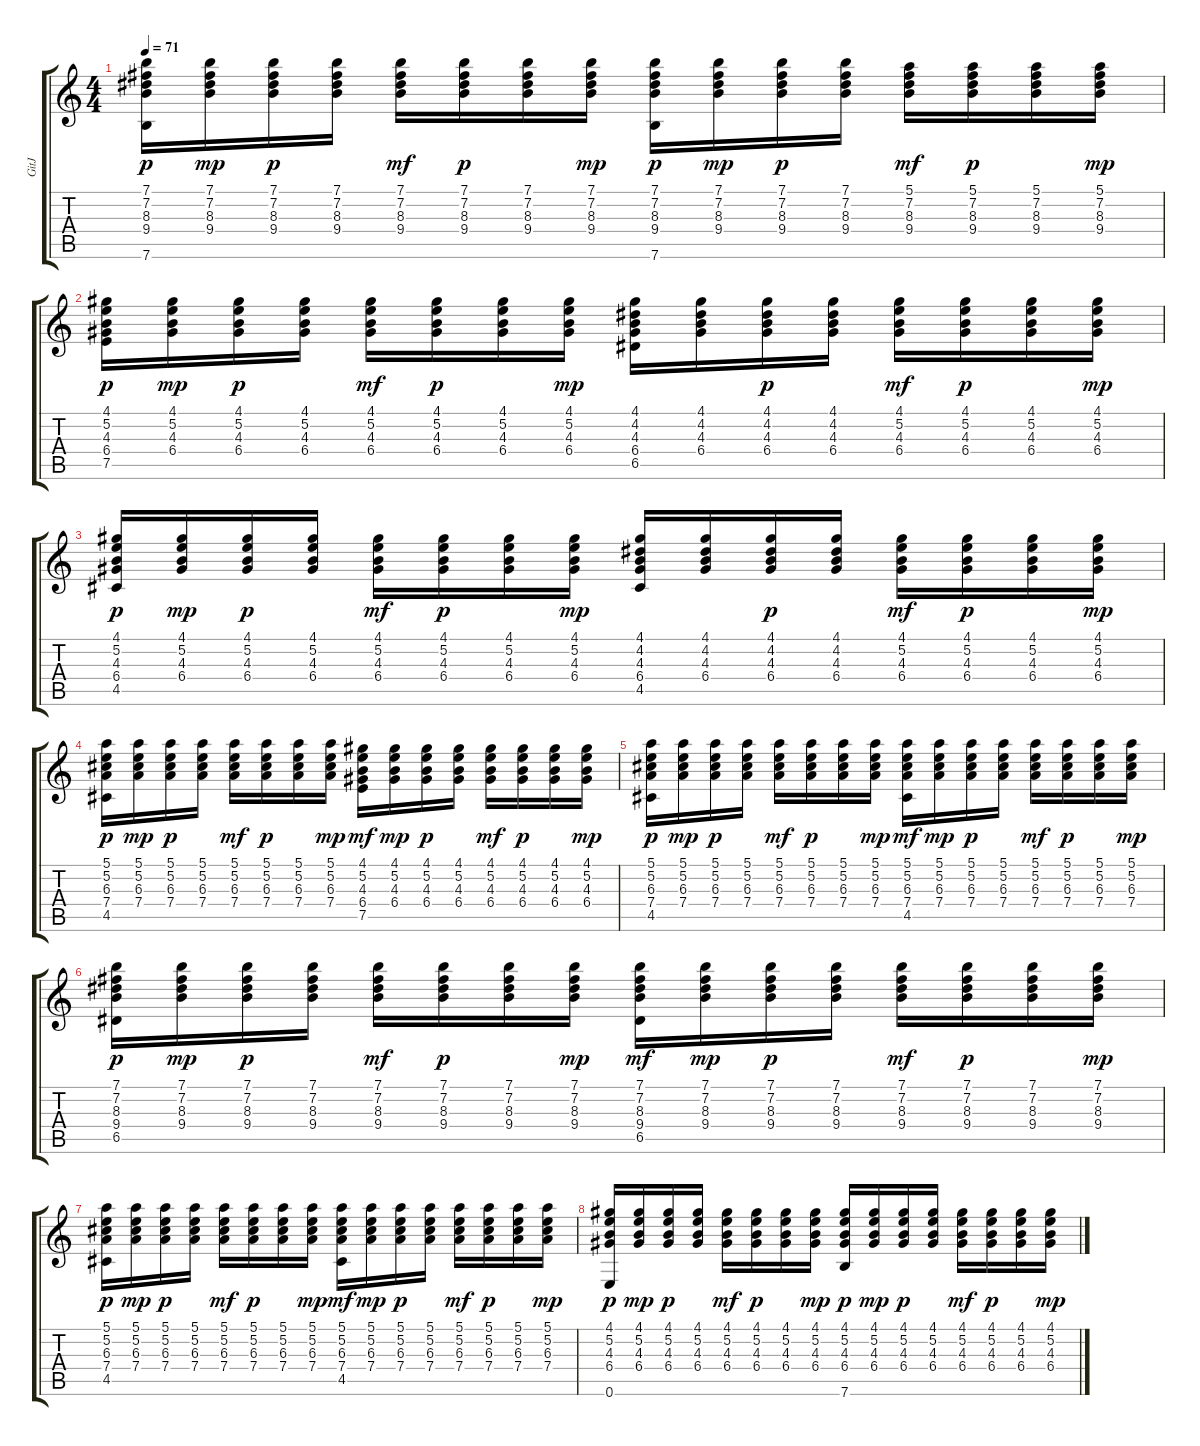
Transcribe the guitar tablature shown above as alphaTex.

\track ("GitJ" "GitJ") {instrument electricguitarclean}
\staff {score tabs}
\tuning (E4 B3 G3 D3 A2 E2) {hide}
\ts (4 4)
\tempo 71
\clef g2
\ks c
(7.1 7.2 8.3 9.4 7.6).16{dy p} (7.1 7.2 8.3 9.4).16{dy mp} (7.1 7.2 8.3 9.4).16{dy p} (7.1 7.2 8.3 9.4).16 (7.1 7.2 8.3 9.4).16{dy mf} (7.1 7.2 8.3 9.4).16{dy p} (7.1 7.2 8.3 9.4).16 (7.1 7.2 8.3 9.4).16{dy mp} (7.1 7.2 8.3 9.4 7.6).16{dy p} (7.1 7.2 8.3 9.4).16{dy mp} (7.1 7.2 8.3 9.4).16{dy p} (7.1 7.2 8.3 9.4).16 (5.1 7.2 8.3 9.4).16{dy mf} (5.1 7.2 8.3 9.4).16{dy p} (5.1 7.2 8.3 9.4).16 (5.1 7.2 8.3 9.4).16{dy mp} |
(4.1 5.2 4.3 6.4 7.5).16{dy p} (4.1 5.2 4.3 6.4).16{dy mp} (4.1 5.2 4.3 6.4).16{dy p} (4.1 5.2 4.3 6.4).16 (4.1 5.2 4.3 6.4).16{dy mf} (4.1 5.2 4.3 6.4).16{dy p} (4.1 5.2 4.3 6.4).16 (4.1 5.2 4.3 6.4).16{dy mp} (4.1 4.2 4.3 6.4 6.5).16 (4.1 4.2 4.3 6.4).16 (4.1 4.2 4.3 6.4).16{dy p} (4.1 4.2 4.3 6.4).16 (4.1 5.2 4.3 6.4).16{dy mf} (4.1 5.2 4.3 6.4).16{dy p} (4.1 5.2 4.3 6.4).16 (4.1 5.2 4.3 6.4).16{dy mp} |
(4.1 5.2 4.3 6.4 4.5).16{dy p} (4.1 5.2 4.3 6.4).16{dy mp} (4.1 5.2 4.3 6.4).16{dy p} (4.1 5.2 4.3 6.4).16 (4.1 5.2 4.3 6.4).16{dy mf} (4.1 5.2 4.3 6.4).16{dy p} (4.1 5.2 4.3 6.4).16 (4.1 5.2 4.3 6.4).16{dy mp} (4.1 4.2 4.3 6.4 4.5).16 (4.1 4.2 4.3 6.4).16 (4.1 4.2 4.3 6.4).16{dy p} (4.1 4.2 4.3 6.4).16 (4.1 5.2 4.3 6.4).16{dy mf} (4.1 5.2 4.3 6.4).16{dy p} (4.1 5.2 4.3 6.4).16 (4.1 5.2 4.3 6.4).16{dy mp} |
(5.1 5.2 6.3 7.4 4.5).16{dy p} (5.1 5.2 6.3 7.4).16{dy mp} (5.1 5.2 6.3 7.4).16{dy p} (5.1 5.2 6.3 7.4).16 (5.1 5.2 6.3 7.4).16{dy mf} (5.1 5.2 6.3 7.4).16{dy p} (5.1 5.2 6.3 7.4).16 (5.1 5.2 6.3 7.4).16{dy mp} (4.1 5.2 4.3 6.4 7.5).16{dy mf} (4.1 5.2 4.3 6.4).16{dy mp} (4.1 5.2 4.3 6.4).16{dy p} (4.1 5.2 4.3 6.4).16 (4.1 5.2 4.3 6.4).16{dy mf} (4.1 5.2 4.3 6.4).16{dy p} (4.1 5.2 4.3 6.4).16 (4.1 5.2 4.3 6.4).16{dy mp} |
(5.1 5.2 6.3 7.4 4.5).16{dy p} (5.1 5.2 6.3 7.4).16{dy mp} (5.1 5.2 6.3 7.4).16{dy p} (5.1 5.2 6.3 7.4).16 (5.1 5.2 6.3 7.4).16{dy mf} (5.1 5.2 6.3 7.4).16{dy p} (5.1 5.2 6.3 7.4).16 (5.1 5.2 6.3 7.4).16{dy mp} (5.1 5.2 6.3 7.4 4.5).16{dy mf} (5.1 5.2 6.3 7.4).16{dy mp} (5.1 5.2 6.3 7.4).16{dy p} (5.1 5.2 6.3 7.4).16 (5.1 5.2 6.3 7.4).16{dy mf} (5.1 5.2 6.3 7.4).16{dy p} (5.1 5.2 6.3 7.4).16 (5.1 5.2 6.3 7.4).16{dy mp} |
(7.1 7.2 8.3 9.4 6.5).16{dy p} (7.1 7.2 8.3 9.4).16{dy mp} (7.1 7.2 8.3 9.4).16{dy p} (7.1 7.2 8.3 9.4).16 (7.1 7.2 8.3 9.4).16{dy mf} (7.1 7.2 8.3 9.4).16{dy p} (7.1 7.2 8.3 9.4).16 (7.1 7.2 8.3 9.4).16{dy mp} (7.1 7.2 8.3 9.4 6.5).16{dy mf} (7.1 7.2 8.3 9.4).16{dy mp} (7.1 7.2 8.3 9.4).16{dy p} (7.1 7.2 8.3 9.4).16 (7.1 7.2 8.3 9.4).16{dy mf} (7.1 7.2 8.3 9.4).16{dy p} (7.1 7.2 8.3 9.4).16 (7.1 7.2 8.3 9.4).16{dy mp} |
(5.1 5.2 6.3 7.4 4.5).16{dy p} (5.1 5.2 6.3 7.4).16{dy mp} (5.1 5.2 6.3 7.4).16{dy p} (5.1 5.2 6.3 7.4).16 (5.1 5.2 6.3 7.4).16{dy mf} (5.1 5.2 6.3 7.4).16{dy p} (5.1 5.2 6.3 7.4).16 (5.1 5.2 6.3 7.4).16{dy mp} (5.1 5.2 6.3 7.4 4.5).16{dy mf} (5.1 5.2 6.3 7.4).16{dy mp} (5.1 5.2 6.3 7.4).16{dy p} (5.1 5.2 6.3 7.4).16 (5.1 5.2 6.3 7.4).16{dy mf} (5.1 5.2 6.3 7.4).16{dy p} (5.1 5.2 6.3 7.4).16 (5.1 5.2 6.3 7.4).16{dy mp} |
(4.1 5.2 4.3 6.4 0.6).16{dy p} (4.1 5.2 4.3 6.4).16{dy mp} (4.1 5.2 4.3 6.4).16{dy p} (4.1 5.2 4.3 6.4).16 (4.1 5.2 4.3 6.4).16{dy mf} (4.1 5.2 4.3 6.4).16{dy p} (4.1 5.2 4.3 6.4).16 (4.1 5.2 4.3 6.4).16{dy mp} (4.1 5.2 4.3 6.4 7.6).16{dy p} (4.1 5.2 4.3 6.4).16{dy mp} (4.1 5.2 4.3 6.4).16{dy p} (4.1 5.2 4.3 6.4).16 (4.1 5.2 4.3 6.4).16{dy mf} (4.1 5.2 4.3 6.4).16{dy p} (4.1 5.2 4.3 6.4).16 (4.1 5.2 4.3 6.4).16{dy mp}
